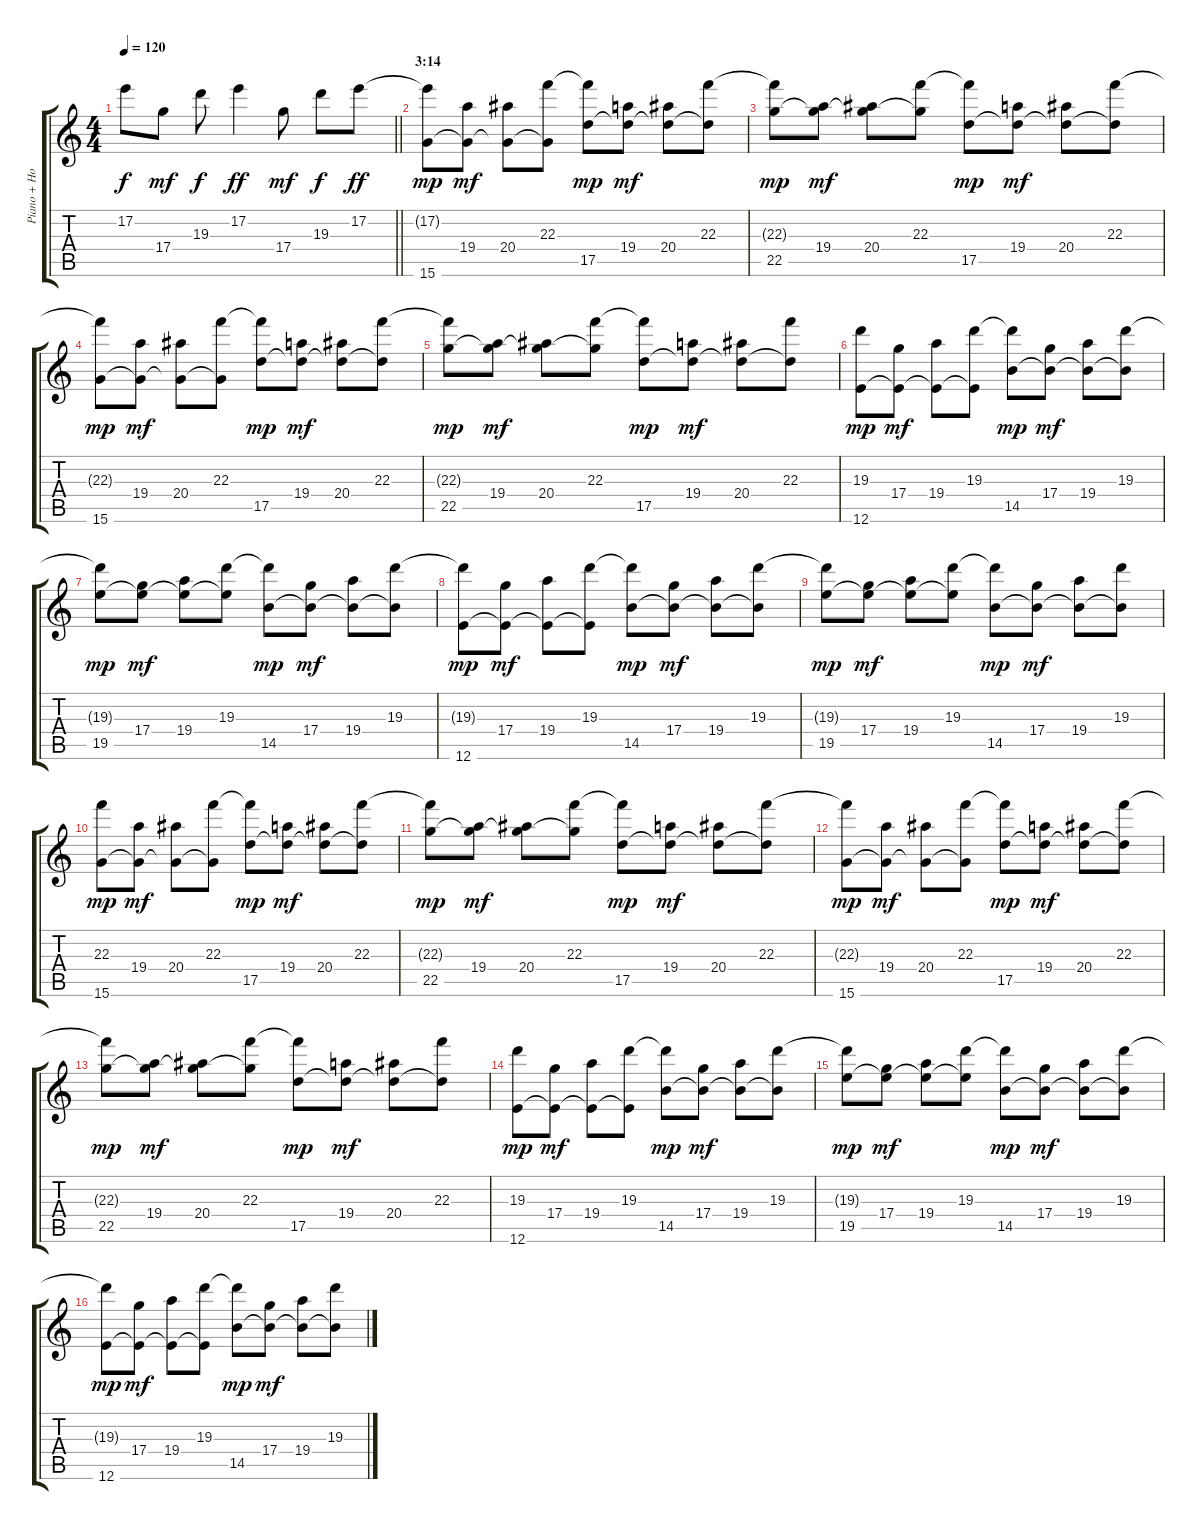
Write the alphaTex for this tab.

\track ("Piano + Horn" "Piano + Ho") {instrument acousticgrandpiano}
\staff {score tabs}
\tuning (E5 B4 G4 D4 A3 E3) {hide}
\ts (4 4)
\tempo 120
\clef g2
\barLineRight lightlight
\ks c
17.2{t}.8{dy f} 17.4.8{dy mf} 19.3.8{dy f} 17.2.4{dy ff} 17.4.8{dy mf} 19.3.8{dy f} 17.2.8{dy ff} |
\section ("" "3:14")
(17.2{t} 15.6).8{dy mp} (19.4 15.6{t}).8{dy mf} (20.4 15.6{t}).8 (22.3 15.6{t}).8 (22.3{t} 17.5).8{dy mp} (19.4 17.5{t}).8{dy mf} (20.4 17.5{t}).8 (22.3 17.5{t}).8 |
(22.3{t} 22.5).8{dy mp} (19.4 22.5{t}).8{dy mf} (20.4 22.5{t}).8 (22.3 22.5{t}).8 (22.3{t} 17.5).8{dy mp} (19.4 17.5{t}).8{dy mf} (20.4 17.5{t}).8 (22.3 17.5{t}).8 |
(22.3{t} 15.6).8{dy mp} (19.4 15.6{t}).8{dy mf} (20.4 15.6{t}).8 (22.3 15.6{t}).8 (22.3{t} 17.5).8{dy mp} (19.4 17.5{t}).8{dy mf} (20.4 17.5{t}).8 (22.3 17.5{t}).8 |
(22.3{t} 22.5).8{dy mp} (19.4 22.5{t}).8{dy mf} (20.4 22.5{t}).8 (22.3 22.5{t}).8 (22.3{t} 17.5).8{dy mp} (19.4 17.5{t}).8{dy mf} (20.4 17.5{t}).8 (22.3 17.5{t}).8 |
(19.3 12.6).8{dy mp} (17.4 12.6{t}).8{dy mf} (19.4 12.6{t}).8 (19.3 12.6{t}).8 (19.3{t} 14.5).8{dy mp} (17.4 14.5{t}).8{dy mf} (19.4 14.5{t}).8 (19.3 14.5{t}).8 |
(19.3{t} 19.5).8{dy mp} (17.4 19.5{t}).8{dy mf} (19.4 19.5{t}).8 (19.3 19.5{t}).8 (19.3{t} 14.5).8{dy mp} (17.4 14.5{t}).8{dy mf} (19.4 14.5{t}).8 (19.3 14.5{t}).8 |
(19.3{t} 12.6).8{dy mp} (17.4 12.6{t}).8{dy mf} (19.4 12.6{t}).8 (19.3 12.6{t}).8 (19.3{t} 14.5).8{dy mp} (17.4 14.5{t}).8{dy mf} (19.4 14.5{t}).8 (19.3 14.5{t}).8 |
(19.3{t} 19.5).8{dy mp} (17.4 19.5{t}).8{dy mf} (19.4 19.5{t}).8 (19.3 19.5{t}).8 (19.3{t} 14.5).8{dy mp} (17.4 14.5{t}).8{dy mf} (19.4 14.5{t}).8 (19.3 14.5{t}).8 |
(22.3 15.6).8{dy mp} (19.4 15.6{t}).8{dy mf} (20.4 15.6{t}).8 (22.3 15.6{t}).8 (22.3{t} 17.5).8{dy mp} (19.4 17.5{t}).8{dy mf} (20.4 17.5{t}).8 (22.3 17.5{t}).8 |
(22.3{t} 22.5).8{dy mp} (19.4 22.5{t}).8{dy mf} (20.4 22.5{t}).8 (22.3 22.5{t}).8 (22.3{t} 17.5).8{dy mp} (19.4 17.5{t}).8{dy mf} (20.4 17.5{t}).8 (22.3 17.5{t}).8 |
(22.3{t} 15.6).8{dy mp} (19.4 15.6{t}).8{dy mf} (20.4 15.6{t}).8 (22.3 15.6{t}).8 (22.3{t} 17.5).8{dy mp} (19.4 17.5{t}).8{dy mf} (20.4 17.5{t}).8 (22.3 17.5{t}).8 |
(22.3{t} 22.5).8{dy mp} (19.4 22.5{t}).8{dy mf} (20.4 22.5{t}).8 (22.3 22.5{t}).8 (22.3{t} 17.5).8{dy mp} (19.4 17.5{t}).8{dy mf} (20.4 17.5{t}).8 (22.3 17.5{t}).8 |
(19.3 12.6).8{dy mp} (17.4 12.6{t}).8{dy mf} (19.4 12.6{t}).8 (19.3 12.6{t}).8 (19.3{t} 14.5).8{dy mp} (17.4 14.5{t}).8{dy mf} (19.4 14.5{t}).8 (19.3 14.5{t}).8 |
(19.3{t} 19.5).8{dy mp} (17.4 19.5{t}).8{dy mf} (19.4 19.5{t}).8 (19.3 19.5{t}).8 (19.3{t} 14.5).8{dy mp} (17.4 14.5{t}).8{dy mf} (19.4 14.5{t}).8 (19.3 14.5{t}).8 |
(19.3{t} 12.6).8{dy mp} (17.4 12.6{t}).8{dy mf} (19.4 12.6{t}).8 (19.3 12.6{t}).8 (19.3{t} 14.5).8{dy mp} (17.4 14.5{t}).8{dy mf} (19.4 14.5{t}).8 (19.3 14.5{t}).8
